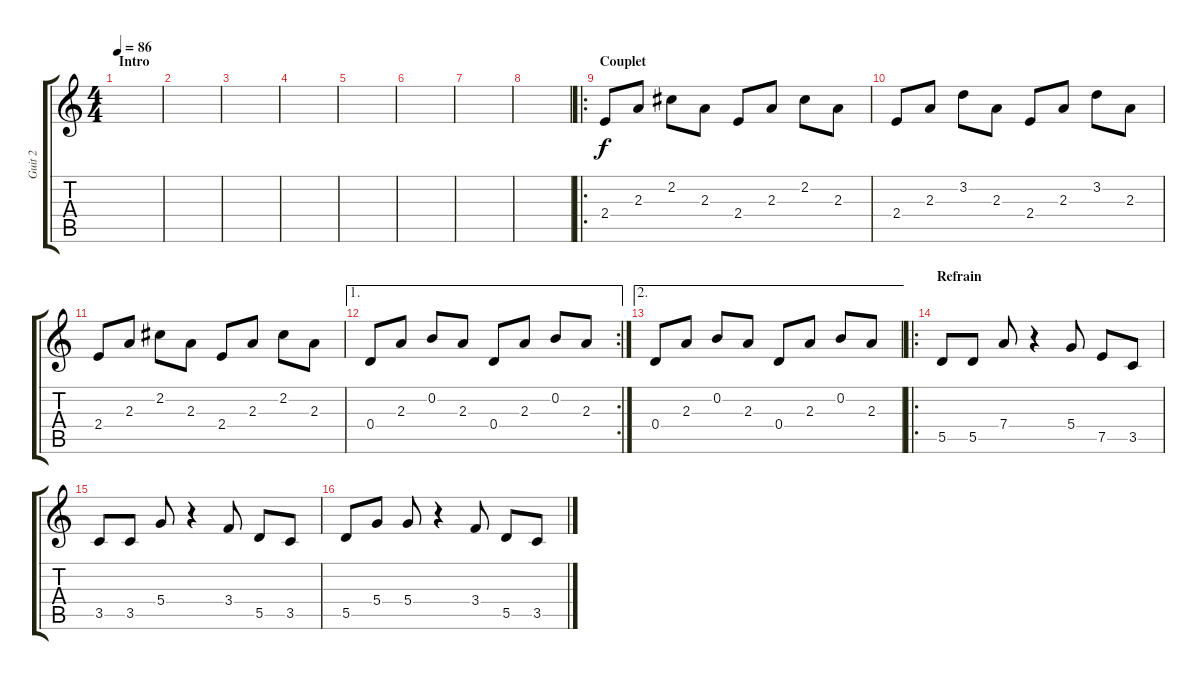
\track ("Guit 2" "Guit 2") {instrument electricguitarmuted}
\staff {score tabs}
\tuning (E4 B3 G3 D3 A2 E2) {hide}
\ts (4 4)
\section ("" "Intro")
\tempo 86
\clef g2
\ks c
|
|
|
|
|
|
|
|
\ro
\section ("" "Couplet")
2.4.8{instrument electricguitarmuted} 2.3.8 2.2.8 2.3.8 2.4.8 2.3.8 2.2.8 2.3.8 |
2.4.8 2.3.8 3.2.8 2.3.8 2.4.8 2.3.8 3.2.8 2.3.8 |
2.4.8 2.3.8 2.2.8 2.3.8 2.4.8 2.3.8 2.2.8 2.3.8 |
\ae 1
\rc 2
0.4.8 2.3.8 0.2.8 2.3.8 0.4.8 2.3.8 0.2.8 2.3.8 |
\ae 2
0.4.8 2.3.8 0.2.8 2.3.8 0.4.8 2.3.8 0.2.8 2.3.8 |
\ro
\section ("" "Refrain")
5.5.8 5.5.8 7.4.8 r.4 5.4.8 7.5.8 3.5.8 |
3.5.8 3.5.8 5.4.8 r.4 3.4.8 5.5.8 3.5.8 |
5.5.8 5.4.8 5.4.8 r.4 3.4.8 5.5.8 3.5.8
